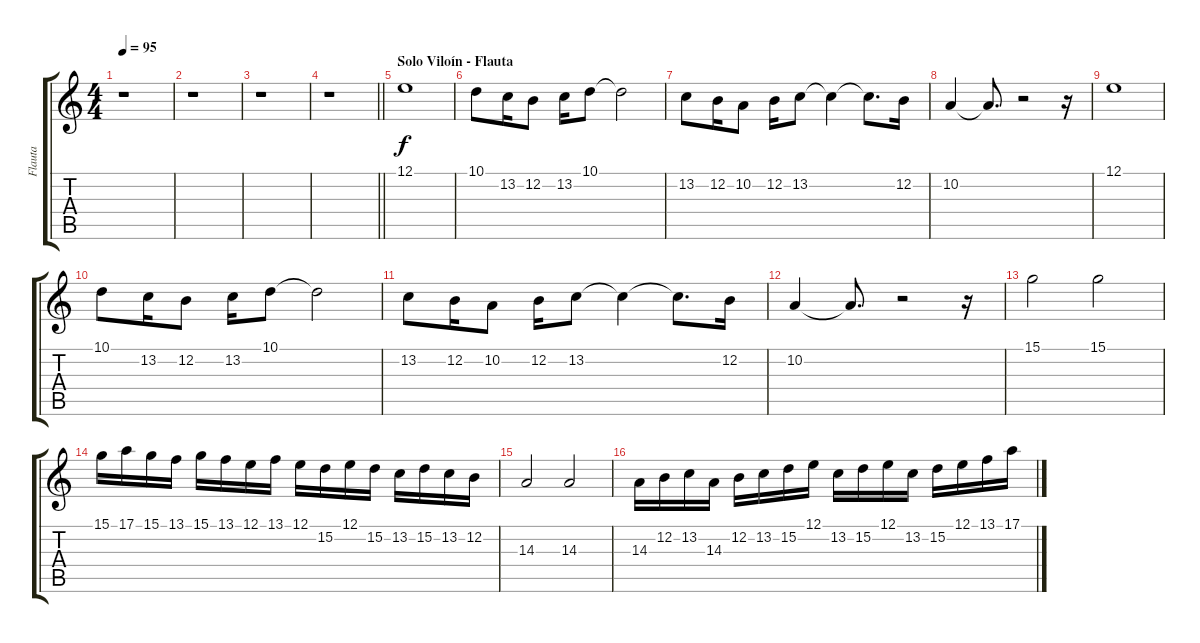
\track ("Flauta" "Flauta") {instrument flute}
\staff {score tabs}
\tuning (E4 B3 G3 D3 A2 E2) {hide}
\ts (4 4)
\tempo 95
\clef g2
\ks c
r.1{dy f} |
r.1 |
r.1 |
\barLineRight lightlight
r.1 |
\section ("" "Solo Viloín - Flauta")
12.1.1 |
10.1.8 13.2.16 12.2.8 13.2.16 10.1.8 10.1{t}.2 |
13.2.8 12.2.16 10.2.8 12.2.16 13.2.8 13.2{t}.4 13.2{t}.8{d} 12.2.16 |
10.2.4 10.2{t}.8{d} r.2 r.16 |
12.1.1 |
10.1.8 13.2.16 12.2.8 13.2.16 10.1.8 10.1{t}.2 |
13.2.8 12.2.16 10.2.8 12.2.16 13.2.8 13.2{t}.4 13.2{t}.8{d} 12.2.16 |
10.2.4 10.2{t}.8{d} r.2 r.16 |
15.1.2 15.1.2 |
15.1.16 17.1.16 15.1.16 13.1.16 15.1.16 13.1.16 12.1.16 13.1.16 12.1.16 15.2.16 12.1.16 15.2.16 13.2.16 15.2.16 13.2.16 12.2.16 |
14.3.2 14.3.2 |
14.3.16 12.2.16 13.2.16 14.3.16 12.2.16 13.2.16 15.2.16 12.1.16 13.2.16 15.2.16 12.1.16 13.2.16 15.2.16 12.1.16 13.1.16 17.1.16
